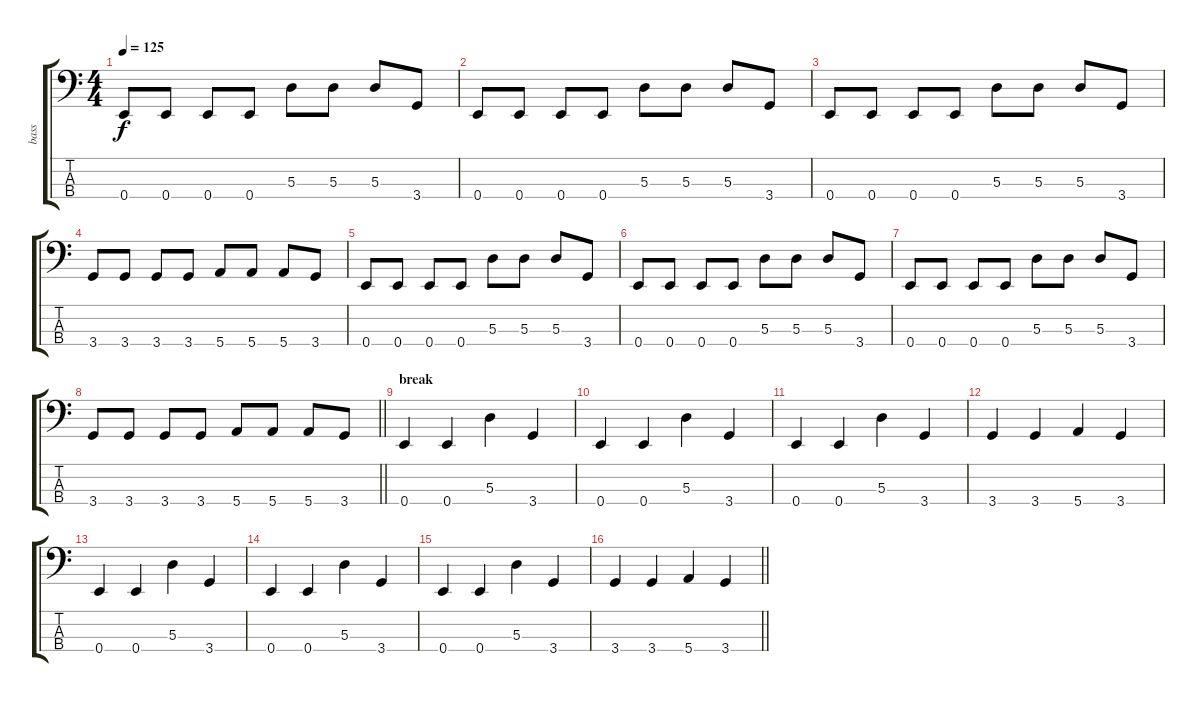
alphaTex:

\track ("bass" "bass") {instrument electricbassfinger}
\staff {score tabs}
\tuning (G2 D2 A1 E1) {hide}
\ts (4 4)
\tempo 125
\clef f4
\ks c
0.4.8{dy f} 0.4.8 0.4.8 0.4.8 5.3.8 5.3.8 5.3.8 3.4.8 |
0.4.8 0.4.8 0.4.8 0.4.8 5.3.8 5.3.8 5.3.8 3.4.8 |
0.4.8 0.4.8 0.4.8 0.4.8 5.3.8 5.3.8 5.3.8 3.4.8 |
3.4.8 3.4.8 3.4.8 3.4.8 5.4.8 5.4.8 5.4.8 3.4.8 |
0.4.8 0.4.8 0.4.8 0.4.8 5.3.8 5.3.8 5.3.8 3.4.8 |
0.4.8 0.4.8 0.4.8 0.4.8 5.3.8 5.3.8 5.3.8 3.4.8 |
0.4.8 0.4.8 0.4.8 0.4.8 5.3.8 5.3.8 5.3.8 3.4.8 |
\barLineRight lightlight
3.4.8 3.4.8 3.4.8 3.4.8 5.4.8 5.4.8 5.4.8 3.4.8 |
\section ("" "break")
0.4.4 0.4.4 5.3.4 3.4.4 |
0.4.4 0.4.4 5.3.4 3.4.4 |
0.4.4 0.4.4 5.3.4 3.4.4 |
3.4.4 3.4.4 5.4.4 3.4.4 |
0.4.4 0.4.4 5.3.4 3.4.4 |
0.4.4 0.4.4 5.3.4 3.4.4 |
0.4.4 0.4.4 5.3.4 3.4.4 |
\barLineRight lightlight
3.4.4 3.4.4 5.4.4 3.4.4
